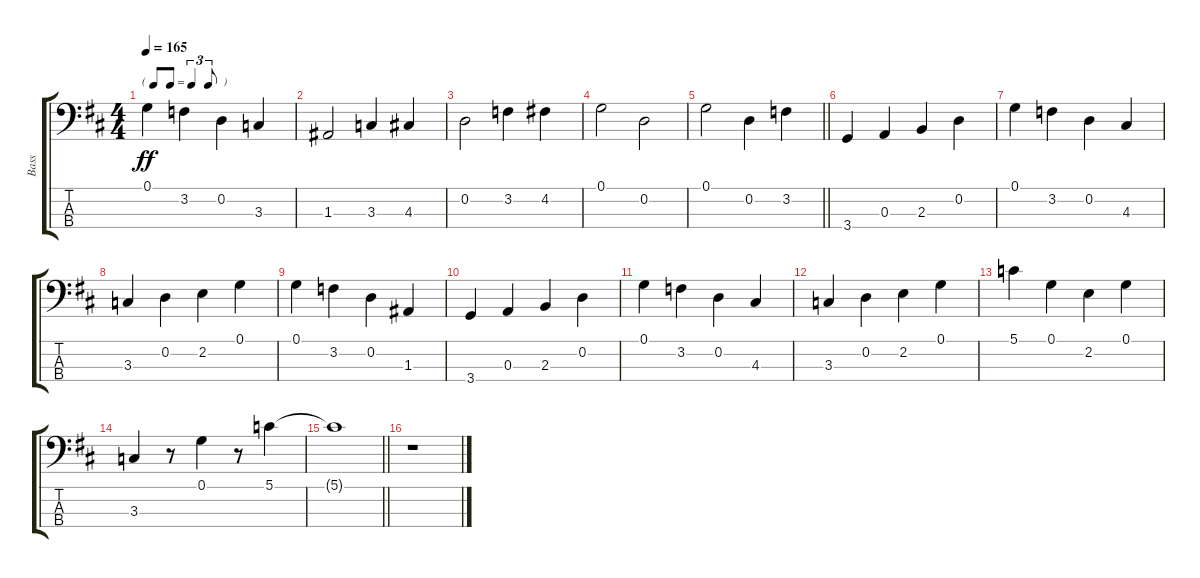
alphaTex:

\track ("Bass" "Bass") {instrument electricbasspick}
\staff {score tabs}
\tuning (G2 D2 A1 E1) {hide}
\ts (4 4)
\tf triplet8th
\tempo 165
\clef f4
\ks d
0.1.4{dy ff} 3.2.4 0.2.4 3.3.4 |
1.3.2 3.3.4 4.3.4 |
0.2.2 3.2.4 4.2.4 |
0.1.2 0.2.2 |
\barLineRight lightlight
0.1.2 0.2.4 3.2.4 |
3.4.4 0.3.4 2.3.4 0.2.4 |
0.1.4 3.2.4 0.2.4 4.3.4 |
3.3.4 0.2.4 2.2.4 0.1.4 |
0.1.4 3.2.4 0.2.4 1.3.4 |
3.4.4 0.3.4 2.3.4 0.2.4 |
0.1.4 3.2.4 0.2.4 4.3.4 |
3.3.4 0.2.4 2.2.4 0.1.4 |
5.1.4 0.1.4 2.2.4 0.1.4 |
3.3.4 r.8 0.1.4 r.8 5.1.4 |
\barLineRight lightlight
5.1{t}.1 |
r.1
